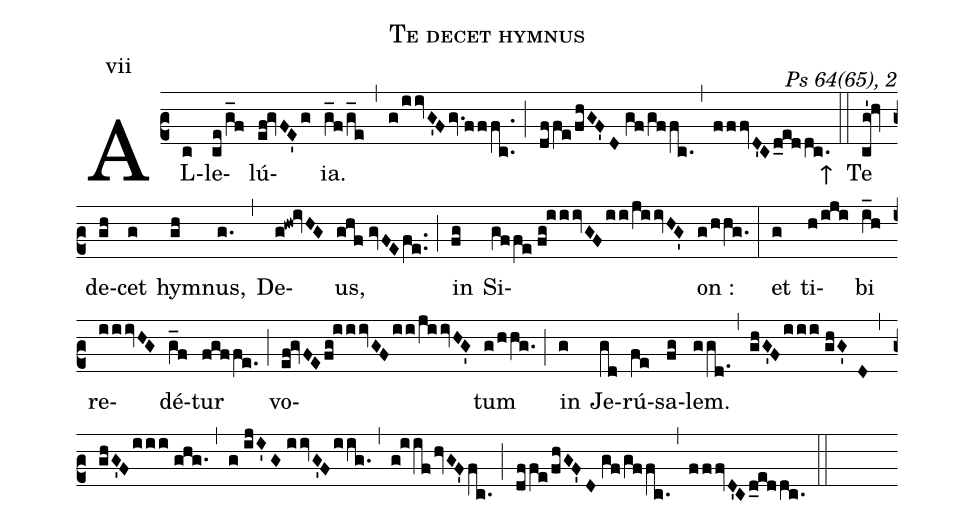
name:Te decet hymnus;
commentary: Ps 64(65), 2;
mode:vii;
%%
(c2) AL(c)le(ce/g_f)lú(ef!gvFE'g)ia.(g_f/g_e) (,) (g/iivG'F/g.v!fffc..) (;) (dffe/fhGF'D//gf/gffc.) (,) (fffvD'C/d_eddc.) ↑(::) Te(cg'!hv) de(gh)cet(g) hym(gh)nus,(g.) (,) De(g!hw!ivHG)us,(ghf//gvFE/fe..) (;) in(fg) Si(gffe//fg!iiivGF/ii/jiivHG')on~:(g/hhg.) (:) et(g) ti(h/iji)bi(i_h) re(iiivHG)dé(g_f)tur(fgffe.) (;) vo(ef!gvFE/fg!iiivGF/ii/jiivHG')tum(g/hhg.) (;) in(g) Je(gd)rú(fe)sa(fg)lem.(ggd.) (,) (ghG'F/iii//ghG'D) (,) (ghG'F/iii//ghg.) (,) (g//ijI'G//iivG'F/iig.) (,) (g!iif/hvGF'/fc.) (;) (dffe/fhGF'D//gf/gffc.) (,) (fffvD'C/d_eddc.) (::)
